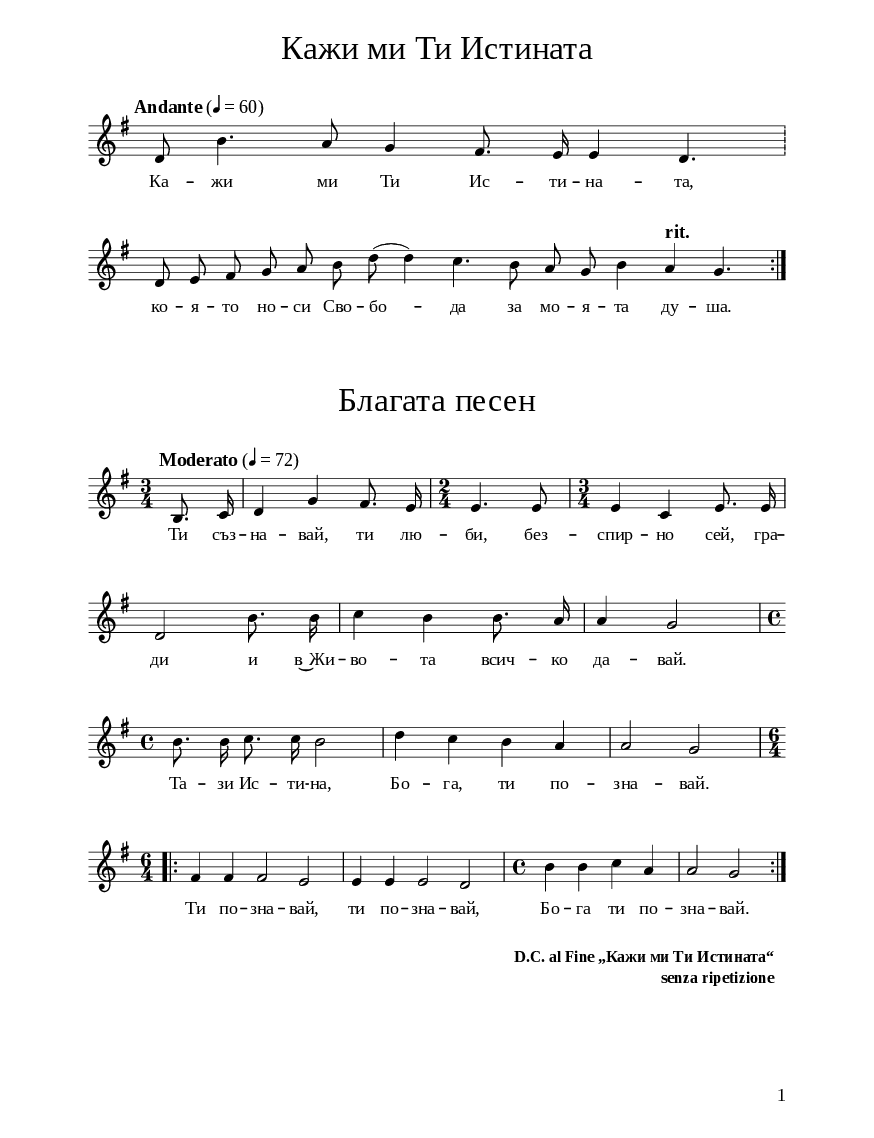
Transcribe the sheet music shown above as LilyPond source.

\version "2.24.2"

% include paper part and global functions
\include "include/globals.ily"

\bookpart {
  \label #'ref086_1
  \tocItem \markup "Кажи ми Ти Истината"
  \include "include/bookpart-paper.ily"
  \score {
    \include "include/score-layout.ily"

    \new Voice \absolute {
      \clef treble
      \key g \major
      \omit Score.TimeSignature
      \cadenzaOn % allows custom bar lines
      \tempoFunc "Andante" 4 "60"
      \autoBeamOff

      d'8 b'4. a'8 g'4  fis'8. e'16 e'4 d'4. \bar"!" \break

      d'8 e'8 fis' g' a'  b' d'' (d''4) c''4.  b'8 a' g' b'4\tempo "rit." a' g'4. \bar ":|."

    }

    \addlyrics {
      Ка -- жи ми
      Ти Ис -- ти -- на -- та, ко -- я -- то но -- си
      Сво -- бо -- да за мо -- я -- та ду -- ша. Ка --
      та ду -- ша.
    }

    \header {
      title = \titleFunc "Кажи ми Ти Истината" "Kaži mi Ti Istinata"
    }

    \midi{}

  } % score

  %\markup \italic \dc-one-nobold "attacca „Благата песен“"

  \label #'ref086_2
  \tocItem \markup "Благата песен"

  \include "include/bookpart-paper.ily"
  \score {
    \include "include/score-layout.ily"

    \new Voice \absolute {
      \clef treble
      \key g \major
      \time 3/4
      \tempoFunc "Moderato" 4 "72"

      \partial 4
      \autoBeamOff
      b8. c'16 | d'4 g' fis'8. e'16 | \time 2/4  e'4. e'8 | \time 3/4  e'4 c' e'8. e'16 \break |

      d'2 b'8. b'16 | c''4 b' b'8. a'16 | a'4 g'2 \break |

      \time 4/4  b'8. b'16 c''8. c''16 b'2 | d''4 c'' b' a' | a'2 g' \break |

      \bar ".|:-|"  \time 6/4  fis'4 fis' fis'2 e' | e'4 e' e'2 d' |  \time 4/4  b'4 b' c'' a' | a'2 g' \bar ":|."
    }

    \addlyrics {
      Ти съз -- на -- вай, ти лю -- би,
      без -- спир -- но сей, гра -- ди и в~Жи -- во --
      та всич -- ко да -- вай. Та -- зи Ис -- ти --
      на, Бо -- га, ти по -- зна -- вай. Ти по -- зна
      -- вай, ти по -- зна -- вай, Бо -- га ти по --
      зна -- вай.
    }

    \header {
      title = \titleFunc "Благата песен" "Blagata pesen"
    }

    \midi{}

  } % score

  \markup \dc-two "D.C. al Fine „Кажи ми Tи Истината“" "senza ripetizione"



} % bookpart
